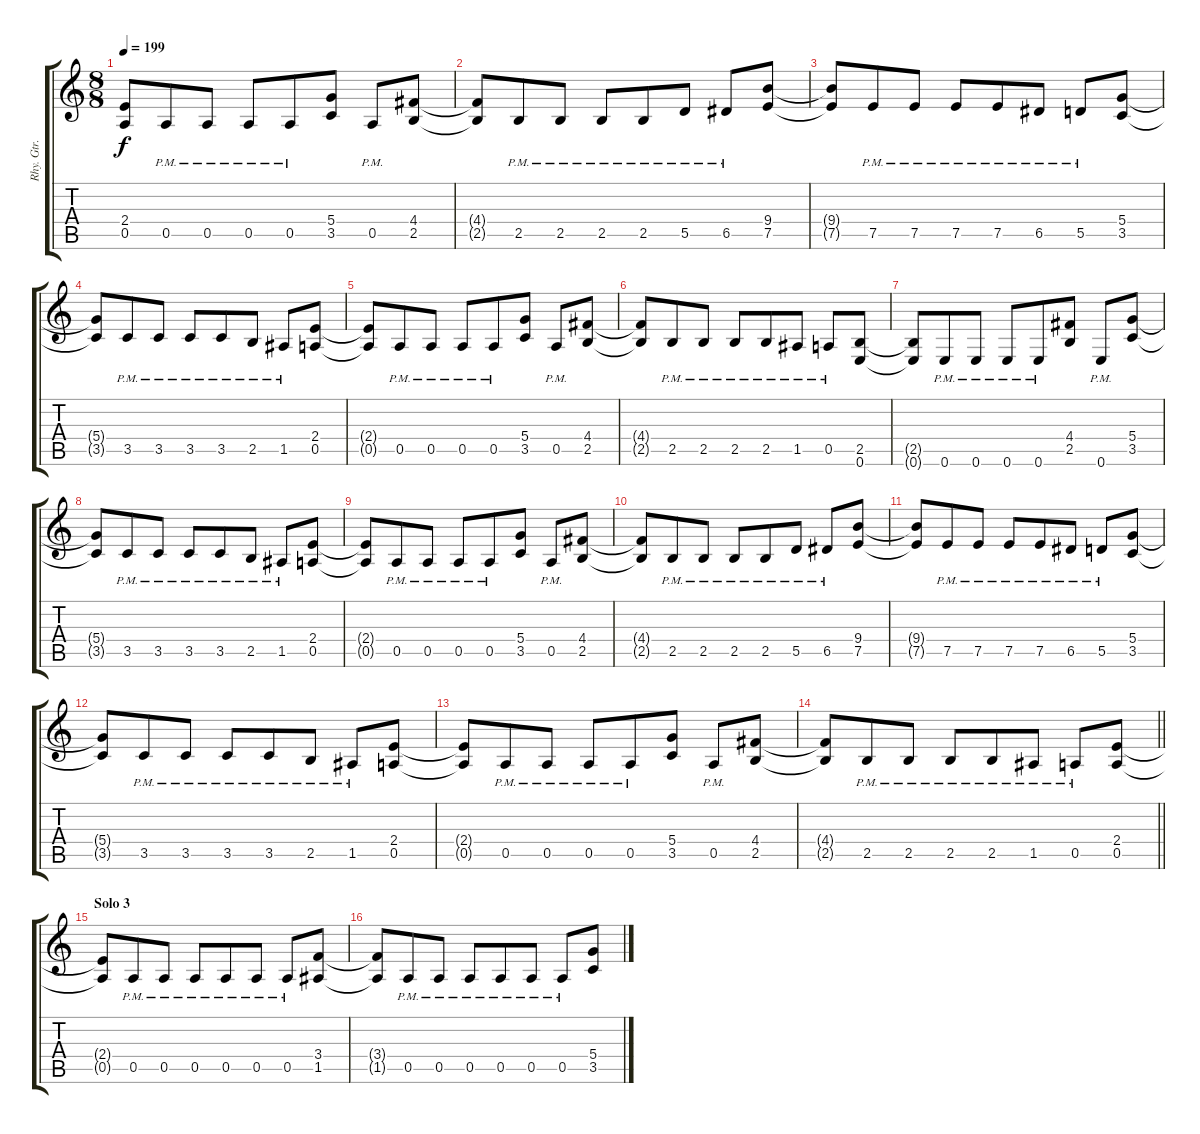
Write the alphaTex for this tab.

\track ("Rhy. Gtr. 2" "Rhy. Gtr. ") {instrument distortionguitar}
\staff {score tabs}
\tuning (E4 B3 G3 D3 A2 E2) {hide}
\ts (8 8)
\tempo 199
\clef g2
\ks c
(2.4{t} 0.5{t}).8{dy f} 0.5{pm}.8 0.5{pm}.8 0.5{pm}.8 0.5{pm}.8 (5.4 3.5).8 0.5{pm}.8 (4.4 2.5).8 |
(4.4{t} 2.5{t}).8 2.5{pm}.8 2.5{pm}.8 2.5{pm}.8 2.5{pm}.8 5.5{pm}.8 6.5{pm}.8 (9.4 7.5).8 |
(9.4{t} 7.5{t}).8 7.5{pm}.8 7.5{pm}.8 7.5{pm}.8 7.5{pm}.8 6.5{pm}.8 5.5{pm}.8 (5.4 3.5).8 |
(5.4{t} 3.5{t}).8 3.5{pm}.8 3.5{pm}.8 3.5{pm}.8 3.5{pm}.8 2.5{pm}.8 1.5{pm}.8 (2.4 0.5).8 |
(2.4{t} 0.5{t}).8 0.5{pm}.8 0.5{pm}.8 0.5{pm}.8 0.5{pm}.8 (5.4 3.5).8 0.5{pm}.8 (4.4 2.5).8 |
(4.4{t} 2.5{t}).8 2.5{pm}.8 2.5{pm}.8 2.5{pm}.8 2.5{pm}.8 1.5{pm}.8 0.5{pm}.8 (2.5 0.6).8 |
(2.5{t} 0.6{t}).8 0.6{pm}.8 0.6{pm}.8 0.6{pm}.8 0.6{pm}.8 (4.4 2.5).8 0.6{pm}.8 (5.4 3.5).8 |
(5.4{t} 3.5{t}).8 3.5{pm}.8 3.5{pm}.8 3.5{pm}.8 3.5{pm}.8 2.5{pm}.8 1.5{pm}.8 (2.4 0.5).8 |
(2.4{t} 0.5{t}).8 0.5{pm}.8 0.5{pm}.8 0.5{pm}.8 0.5{pm}.8 (5.4 3.5).8 0.5{pm}.8 (4.4 2.5).8 |
(4.4{t} 2.5{t}).8 2.5{pm}.8 2.5{pm}.8 2.5{pm}.8 2.5{pm}.8 5.5{pm}.8 6.5{pm}.8 (9.4 7.5).8 |
(9.4{t} 7.5{t}).8 7.5{pm}.8 7.5{pm}.8 7.5{pm}.8 7.5{pm}.8 6.5{pm}.8 5.5{pm}.8 (5.4 3.5).8 |
(5.4{t} 3.5{t}).8 3.5{pm}.8 3.5{pm}.8 3.5{pm}.8 3.5{pm}.8 2.5{pm}.8 1.5{pm}.8 (2.4 0.5).8 |
(2.4{t} 0.5{t}).8 0.5{pm}.8 0.5{pm}.8 0.5{pm}.8 0.5{pm}.8 (5.4 3.5).8 0.5{pm}.8 (4.4 2.5).8 |
\barLineRight lightlight
(4.4{t} 2.5{t}).8{volume 10} 2.5{pm}.8 2.5{pm}.8 2.5{pm}.8 2.5{pm}.8 1.5{pm}.8 0.5{pm}.8 (2.4 0.5).8 |
\section ("" "Solo 3")
(2.4{t} 0.5{t}).8 0.5{pm}.8 0.5{pm}.8 0.5{pm}.8 0.5{pm}.8 0.5{pm}.8 0.5{pm}.8 (3.4 1.5).8 |
(3.4{t} 1.5{t}).8 0.5{pm}.8 0.5{pm}.8 0.5{pm}.8 0.5{pm}.8 0.5{pm}.8 0.5{pm}.8 (5.4 3.5).8
